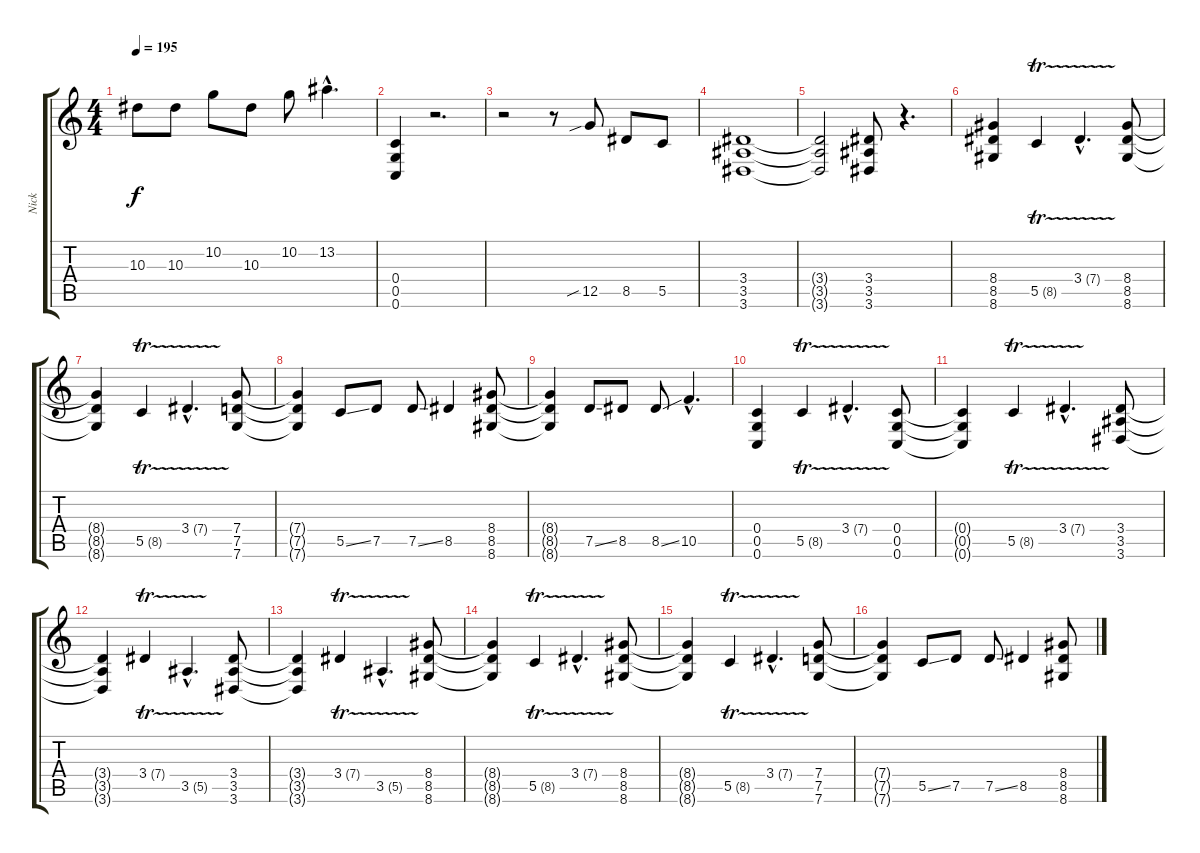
\track ("Nick" "Nick") {instrument distortionguitar}
\staff {score tabs}
\tuning (D4 A3 F3 C3 G2 C2) {hide}
\ts (4 4)
\tempo 195
\clef g2
\ks c
10.3{t}.8{dy f} 10.3.8 10.2.8 10.3.8 10.2.8 13.2{hac}.4{d} |
(0.4 0.5 0.6).4 r.2{d} |
r.2 r.8 12.5{sib}.8 8.5.8 5.5.8 |
(3.4 3.5 3.6).1 |
(3.4{t} 3.5{t} 3.6{t}).2 (3.4 3.5 3.6).8 r.4{d} |
(8.4 8.5 8.6).4 5.5{tr (8 16)}.4 3.4{tr (7 16) hac}.4{d} (8.4 8.5 8.6).8 |
(8.4{t} 8.5{t} 8.6{t}).4 5.5{tr (8 16)}.4 3.4{tr (7 16) hac}.4{d} (7.4 7.5 7.6).8 |
(7.4{t} 7.5{t} 7.6{t}).4 5.5{ss}.8 7.5.8 7.5{ss}.8 8.5.4 (8.4 8.5 8.6).8 |
(8.4{t} 8.5{t} 8.6{t}).4 7.5{ss}.8 8.5.8 8.5{ss}.8 10.5{hac}.4{d} |
(0.4 0.5 0.6).4 5.5{tr (8 16)}.4 3.4{tr (7 16) hac}.4{d} (0.4 0.5 0.6).8 |
(0.4{t} 0.5{t} 0.6{t}).4 5.5{tr (8 16)}.4 3.4{tr (7 16) hac}.4{d} (3.4 3.5 3.6).8 |
(3.4{t} 3.5{t} 3.6{t}).4 3.4{tr (7 16)}.4 3.5{tr (5 16) hac}.4{d} (3.4 3.5 3.6).8 |
(3.4{t} 3.5{t} 3.6{t}).4 3.4{tr (7 16)}.4 3.5{tr (5 16) hac}.4{d} (8.4 8.5 8.6).8 |
(8.4{t} 8.5{t} 8.6{t}).4 5.5{tr (8 16)}.4 3.4{tr (7 16) hac}.4{d} (8.4 8.5 8.6).8 |
(8.4{t} 8.5{t} 8.6{t}).4 5.5{tr (8 16)}.4 3.4{tr (7 16) hac}.4{d} (7.4 7.5 7.6).8 |
(7.4{t} 7.5{t} 7.6{t}).4 5.5{ss}.8 7.5.8 7.5{ss}.8 8.5.4 (8.4 8.5 8.6).8
